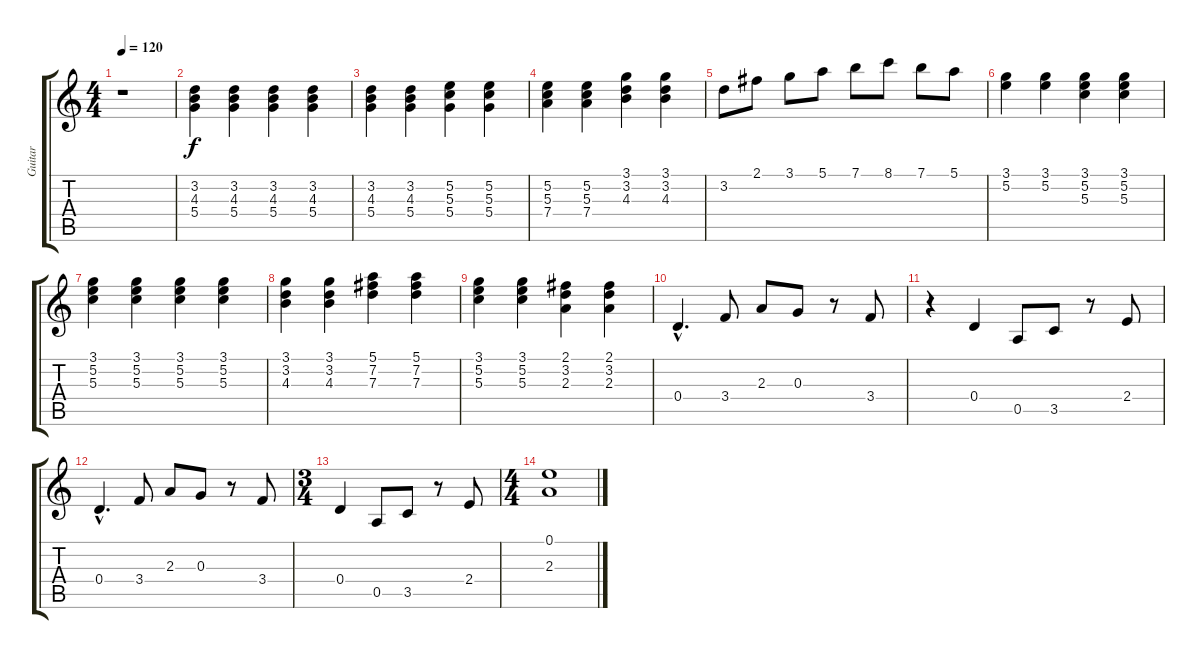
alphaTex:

\track ("Guitar" "Guitar") {instrument acousticguitarsteel}
\staff {score tabs}
\tuning (E4 B3 G3 D3 A2 E2) {hide}
\ts (4 4)
\tempo 120
\clef g2
\ks c
r.1{dy f} |
(3.2 4.3 5.4).4 (3.2 4.3 5.4).4 (3.2 4.3 5.4).4 (3.2 4.3 5.4).4 |
(3.2 4.3 5.4).4 (3.2 4.3 5.4).4 (5.2 5.3 5.4).4 (5.2 5.3 5.4).4 |
(5.2 5.3 7.4).4 (5.2 5.3 7.4).4 (3.1 3.2 4.3).4 (3.1 3.2 4.3).4 |
3.2.8 2.1.8 3.1.8 5.1.8 7.1.8 8.1.8 7.1.8 5.1.8 |
(3.1 5.2).4 (3.1 5.2).4 (3.1 5.2 5.3).4 (3.1 5.2 5.3).4 |
(3.1 5.2 5.3).4 (3.1 5.2 5.3).4 (3.1 5.2 5.3).4 (3.1 5.2 5.3).4 |
(3.1 3.2 4.3).4 (3.1 3.2 4.3).4 (5.1 7.2 7.3).4 (5.1 7.2 7.3).4 |
(3.1 5.2 5.3).4 (3.1 5.2 5.3).4 (2.1 3.2 2.3).4 (2.1 3.2 2.3).4 |
0.4{hac}.4{d} 3.4.8 2.3.8 0.3.8 r.8 3.4.8 |
r.4 0.4.4 0.5.8 3.5.8 r.8 2.4.8 |
0.4{hac}.4{d} 3.4.8 2.3.8 0.3.8 r.8 3.4.8 |
\ts (3 4)
0.4.4 0.5.8 3.5.8 r.8 2.4.8 |
\ts (4 4)
(0.1 2.3).1
